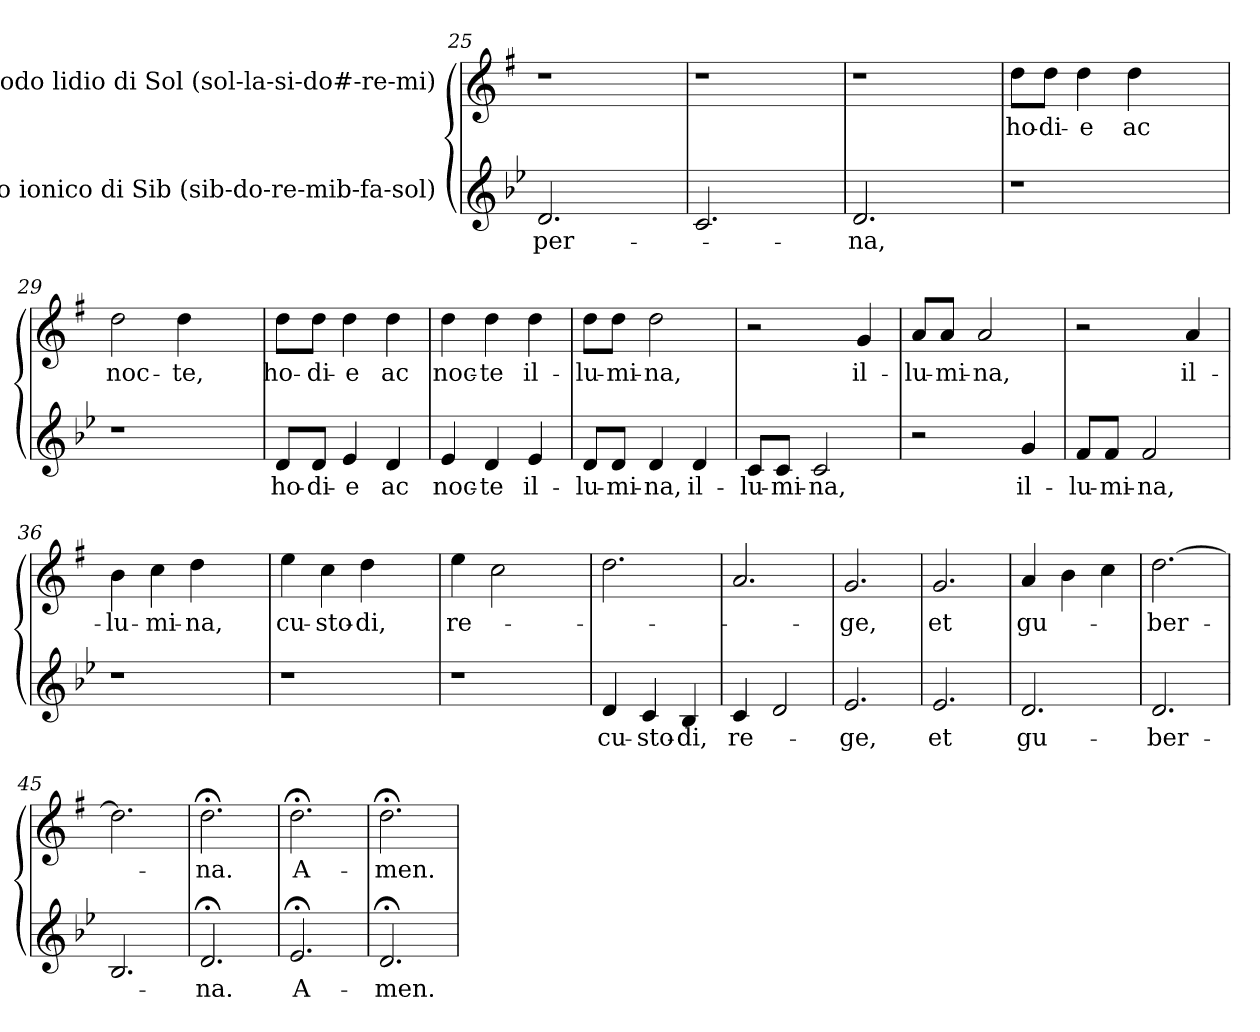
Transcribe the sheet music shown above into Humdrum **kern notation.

**kern	**text	**kern	**text
*part2	*part2	*part1	*part1
*staff2	*staff2	*staff1	*staff1
*I"Modo ionico di Sib (sib-do-re-mib-fa-sol)	*	*I"Modo lidio di Sol (sol-la-si-do#-re-mi)	*
!!LO:LB:g=z
*clefG2	*	*clefG2	*
*	*	*ITrd-2c-3	*
*k[b-e-]	*	*k[b-e-]	*
*B-:	*	*B-:	*
=25	=25	=25	=25
!	!LO:LY:b	!LO:N:vis=1	!
2.d/	-per-	1r	.
4ryy	.	.	.
=26	=26	=26	=26
!	!	!LO:N:vis=1	!
2.c/	.	1r	.
4ryy	.	.	.
=27	=27	=27	=27
!	!LO:LY:b	!LO:N:vis=1	!
2.d/	-na,	1r	.
4ryy	.	.	.
=28	=28	=28	=28
!LO:N:vis=1	!	!	!LO:LY:b
1r	.	8ff\L	ho-
!	!	!	!LO:LY:b
.	.	8ff\J	-di-
!	!	!	!LO:LY:b
.	.	4ff\	-e
!	!	!	!LO:LY:b
.	.	4ff\	ac
.	.	4ryy	.
=29	=29	=29	=29
!LO:N:vis=1	!	!	!LO:LY:b
1r	.	2ff\	noc-
!	!	!	!LO:LY:b
.	.	4ff\	-te,
.	.	4ryy	.
=30	=30	=30	=30
!	!LO:LY:b	!	!LO:LY:b
8d/L	ho-	8ff\L	ho-
!	!LO:LY:b	!	!LO:LY:b
8d/J	-di-	8ff\J	-di-
!	!LO:LY:b	!	!LO:LY:b
4e-/	-e	4ff\	-e
!	!LO:LY:b	!	!LO:LY:b
4d/	ac	4ff\	ac
=31	=31	=31	=31
!	!LO:LY:b	!	!LO:LY:b
4e-/	noc-	4ff\	noc-
!	!LO:LY:b	!	!LO:LY:b
4d/	-te	4ff\	-te
!	!LO:LY:b	!	!LO:LY:b
4e-/	il-	4ff\	il-
=32	=32	=32	=32
!	!LO:LY:b	!	!LO:LY:b
8d/L	-lu-	8ff\L	-lu-
!	!LO:LY:b	!	!LO:LY:b
8d/J	-mi-	8ff\J	-mi-
!	!LO:LY:b	!	!LO:LY:b
4d/	-na,	2ff\	-na,
!	!LO:LY:b	!	!
4d/	il-	.	.
=33	=33	=33	=33
!	!LO:LY:b	!	!
8c/L	-lu-	2r	.
!	!LO:LY:b	!	!
8c/J	-mi-	.	.
!	!LO:LY:b	!	!
2c/	-na,	.	.
!	!	!	!LO:LY:b
.	.	4b-/	il-
=34	=34	=34	=34
!	!	!	!LO:LY:b
2r	.	8cc/L	-lu-
!	!	!	!LO:LY:b
.	.	8cc/J	-mi-
!	!	!	!LO:LY:b
.	.	2cc/	-na,
!	!LO:LY:b	!	!
4g/	il-	.	.
=35	=35	=35	=35
!	!LO:LY:b	!	!
8f/L	-lu-	2r	.
!	!LO:LY:b	!	!
8f/J	-mi-	.	.
!	!LO:LY:b	!	!
2f/	-na,	.	.
!	!	!	!LO:LY:b
.	.	4cc/	il-
!!LO:LB:g=z
=36	=36	=36	=36
!LO:N:vis=1	!	!	!LO:LY:b
1r	.	4dd\	-lu-
!	!	!	!LO:LY:b
.	.	4ee-\	-mi-
!	!	!	!LO:LY:b
.	.	4ff\	-na,
.	.	4ryy	.
=37	=37	=37	=37
!LO:N:vis=1	!	!	!LO:LY:b
1r	.	4gg\	cu-
!	!	!	!LO:LY:b
.	.	4ee-\	-sto-
!	!	!	!LO:LY:b
.	.	4ff\	-di,
.	.	4ryy	.
=38	=38	=38	=38
!LO:N:vis=1	!	!	!LO:LY:b
1r	.	4gg\	re-
.	.	2ee-\	.
.	.	4ryy	.
=39	=39	=39	=39
!	!LO:LY:b	!	!
4d/	cu-	2.ff\	.
!	!LO:LY:b	!	!
4c/	-sto-	.	.
!	!LO:LY:b	!	!
4B-/	-di,	.	.
=40	=40	=40	=40
!	!LO:LY:b	!	!
4c/	re-	2.cc/	.
2d/	.	.	.
=41	=41	=41	=41
!	!LO:LY:b	!	!LO:LY:b
2.e-/	-ge,	2.b-/	-ge,
=42	=42	=42	=42
!	!LO:LY:b	!	!LO:LY:b
2.e-/	et	2.b-/	et
=43	=43	=43	=43
!	!LO:LY:b	!	!LO:LY:b
2.d/	gu-	4cc/	gu-
.	.	4dd\	.
.	.	4ee-\	.
=44	=44	=44	=44
!	!LO:LY:b	!	!LO:LY:b
2.d/	-ber-	[>2.ff\	-ber-
=45	=45	=45	=45
2.B-/	.	2.ff\]	.
=46	=46	=46	=46
!	!LO:LY:b	!	!LO:LY:b
2.d;/	-na.	2.ff;<\	-na.
=47	=47	=47	=47
!	!LO:LY:b	!	!LO:LY:b
2.e-;/	A-	2.ff;<\	A-
=48	=48	=48	=48
!	!LO:LY:b	!	!LO:LY:b
2.d;/	-men.	2.ff;<\	-men.
=	=	=	=
*-	*-	*-	*-
